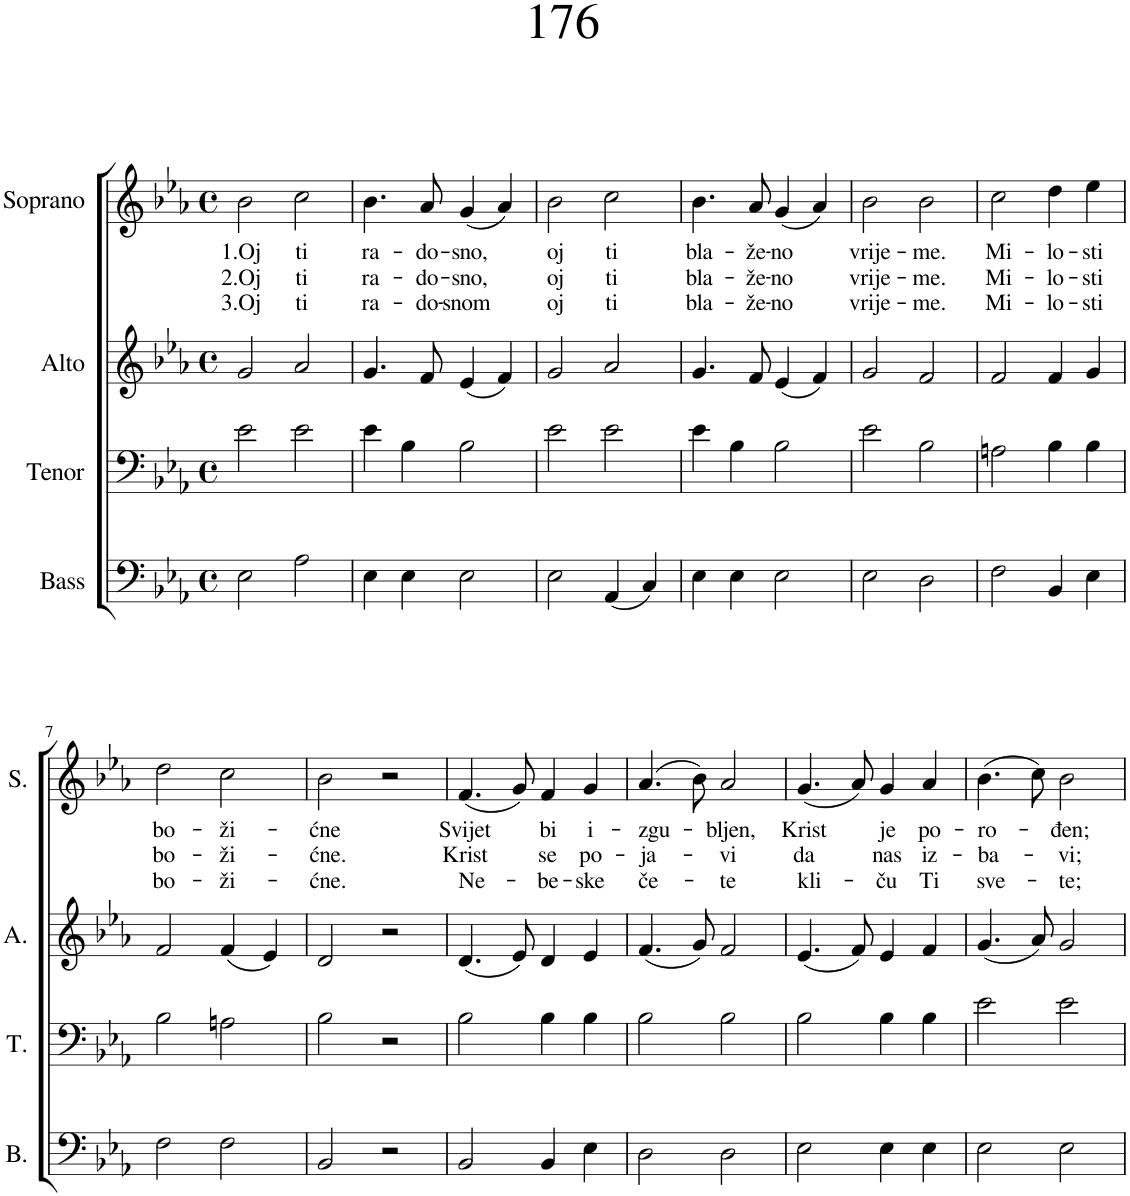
**kern	**kern	**kern	**kern	**text	**text	**text
*part4	*part3	*part2	*part1	*part1	*part1	*part1
*staff4	*staff3	*staff2	*staff1	*staff1	*staff1	*staff1
*I"Bass	*I"Tenor	*I"Alto	*I"Soprano	*	*	*
*I'B.	*I'T.	*I'A.	*I'S.	*	*	*
*clefF4	*clefF4	*clefG2	*clefG2	*	*	*
*k[b-e-a-]	*k[b-e-a-]	*k[b-e-a-]	*k[b-e-a-]	*	*	*
*M4/4	*M4/4	*M4/4	*M4/4	*	*	*
*met(c)	*met(c)	*met(c)	*met(c)	*	*	*
=1	=1	=1	=1	=1	=1	=1
!	!	!	!	!LO:LY:b	!LO:LY:b	!LO:LY:b
2E-\	2e-\	2g/	2b-\	1.Oj	2.Oj	3.Oj
!	!	!	!	!LO:LY:b	!LO:LY:b	!LO:LY:b
2A-\	2e-\	2a-/	2cc\	ti	ti	ti
=2	=2	=2	=2	=2	=2	=2
!	!	!	!	!LO:LY:b	!LO:LY:b	!LO:LY:b
4E-\	4e-\	4.g/	4.b-\	ra-	ra-	ra-
4E-\	4B-\	.	.	.	.	.
!	!	!	!	!LO:LY:b	!LO:LY:b	!LO:LY:b
.	.	8f/	8a-/	-do-	-do-	-do-
!	!	!	!	!LO:LY:b	!LO:LY:b	!LO:LY:b
2E-\	2B-\	(4e-/	(4g/	-sno,	-sno,	-snom
.	.	4f/)	4a-/)	.	.	.
=3	=3	=3	=3	=3	=3	=3
!	!	!	!	!LO:LY:b	!LO:LY:b	!LO:LY:b
2E-\	2e-\	2g/	2b-\	oj	oj	oj
!	!	!	!	!LO:LY:b	!LO:LY:b	!LO:LY:b
(4AA-/	2e-\	2a-/	2cc\	ti	ti	ti
4C/)	.	.	.	.	.	.
=4	=4	=4	=4	=4	=4	=4
!	!	!	!	!LO:LY:b	!LO:LY:b	!LO:LY:b
4E-\	4e-\	4.g/	4.b-\	bla-	bla-	bla-
4E-\	4B-\	.	.	.	.	.
!	!	!	!	!LO:LY:b	!LO:LY:b	!LO:LY:b
.	.	8f/	8a-/	-že-	-že-	-že-
!	!	!	!	!LO:LY:b	!LO:LY:b	!LO:LY:b
2E-\	2B-\	(4e-/	(4g/	-no	-no	-no
.	.	4f/)	4a-/)	.	.	.
=5	=5	=5	=5	=5	=5	=5
!	!	!	!	!LO:LY:b	!LO:LY:b	!LO:LY:b
2E-\	2e-\	2g/	2b-\	vrije-	vrije-	vrije-
!	!	!	!	!LO:LY:b	!LO:LY:b	!LO:LY:b
2D\	2B-\	2f/	2b-\	-me.	-me.	-me.
=6	=6	=6	=6	=6	=6	=6
!	!	!	!	!LO:LY:b	!LO:LY:b	!LO:LY:b
2F\	2An\	2f/	2cc\	Mi-	Mi-	Mi-
!	!	!	!	!LO:LY:b	!LO:LY:b	!LO:LY:b
4BB-/	4B-\	4f/	4dd\	-lo-	-lo-	-lo-
!	!	!	!	!LO:LY:b	!LO:LY:b	!LO:LY:b
4E-\	4B-\	4g/	4ee-\	-sti	-sti	-sti
!!LO:LB:g=z
=7	=7	=7	=7	=7	=7	=7
!	!	!	!	!LO:LY:b	!LO:LY:b	!LO:LY:b
2F\	2B-\	2f/	2dd\	bo-	bo-	bo-
!	!	!	!	!LO:LY:b	!LO:LY:b	!LO:LY:b
2F\	2An\	(4f/	2cc\	-ži-	-ži-	-ži-
.	.	4e-/)	.	.	.	.
=8	=8	=8	=8	=8	=8	=8
!	!	!	!	!LO:LY:b	!LO:LY:b	!LO:LY:b
2BB-/	2B-\	2d/	2b-\	-ćne	-ćne.	-ćne.
2r	2r	2r	2r	.	.	.
=9	=9	=9	=9	=9	=9	=9
!	!	!	!	!LO:LY:b	!LO:LY:b	!LO:LY:b
2BB-/	2B-\	(4.d/	(4.f/	Svijet	Krist	Ne-
.	.	8e-/)	8g/)	.	.	.
!	!	!	!	!LO:LY:b	!LO:LY:b	!LO:LY:b
4BB-/	4B-\	4d/	4f/	bi	se	-be-
!	!	!	!	!LO:LY:b	!LO:LY:b	!LO:LY:b
4E-\	4B-\	4e-/	4g/	i-	po-	-ske
=10	=10	=10	=10	=10	=10	=10
!	!	!	!	!LO:LY:b	!LO:LY:b	!LO:LY:b
2D\	2B-\	(4.f/	(4.a-/	-zgu-	-ja-	če-
.	.	8g/)	8b-\)	.	.	.
!	!	!	!	!LO:LY:b	!LO:LY:b	!LO:LY:b
2D\	2B-\	2f/	2a-/	-bljen,	-vi	-te
=11	=11	=11	=11	=11	=11	=11
!	!	!	!	!LO:LY:b	!LO:LY:b	!LO:LY:b
2E-\	2B-\	(4.e-/	(4.g/	Krist	da	kli-
.	.	8f/)	8a-/)	.	.	.
!	!	!	!	!LO:LY:b	!LO:LY:b	!LO:LY:b
4E-\	4B-\	4e-/	4g/	je	nas	-ču
!	!	!	!	!LO:LY:b	!LO:LY:b	!LO:LY:b
4E-\	4B-\	4f/	4a-/	po-	iz-	Ti
=12	=12	=12	=12	=12	=12	=12
!	!	!	!	!LO:LY:b	!LO:LY:b	!LO:LY:b
2E-\	2e-\	(4.g/	(4.b-\	-ro-	-ba-	sve-
.	.	8a-/)	8cc\)	.	.	.
!	!	!	!	!LO:LY:b	!LO:LY:b	!LO:LY:b
2E-\	2e-\	2g/	2b-\	-đen;	-vi;	-te;
=	=	=	=	=	=	=
*-	*-	*-	*-	*-	*-	*-
